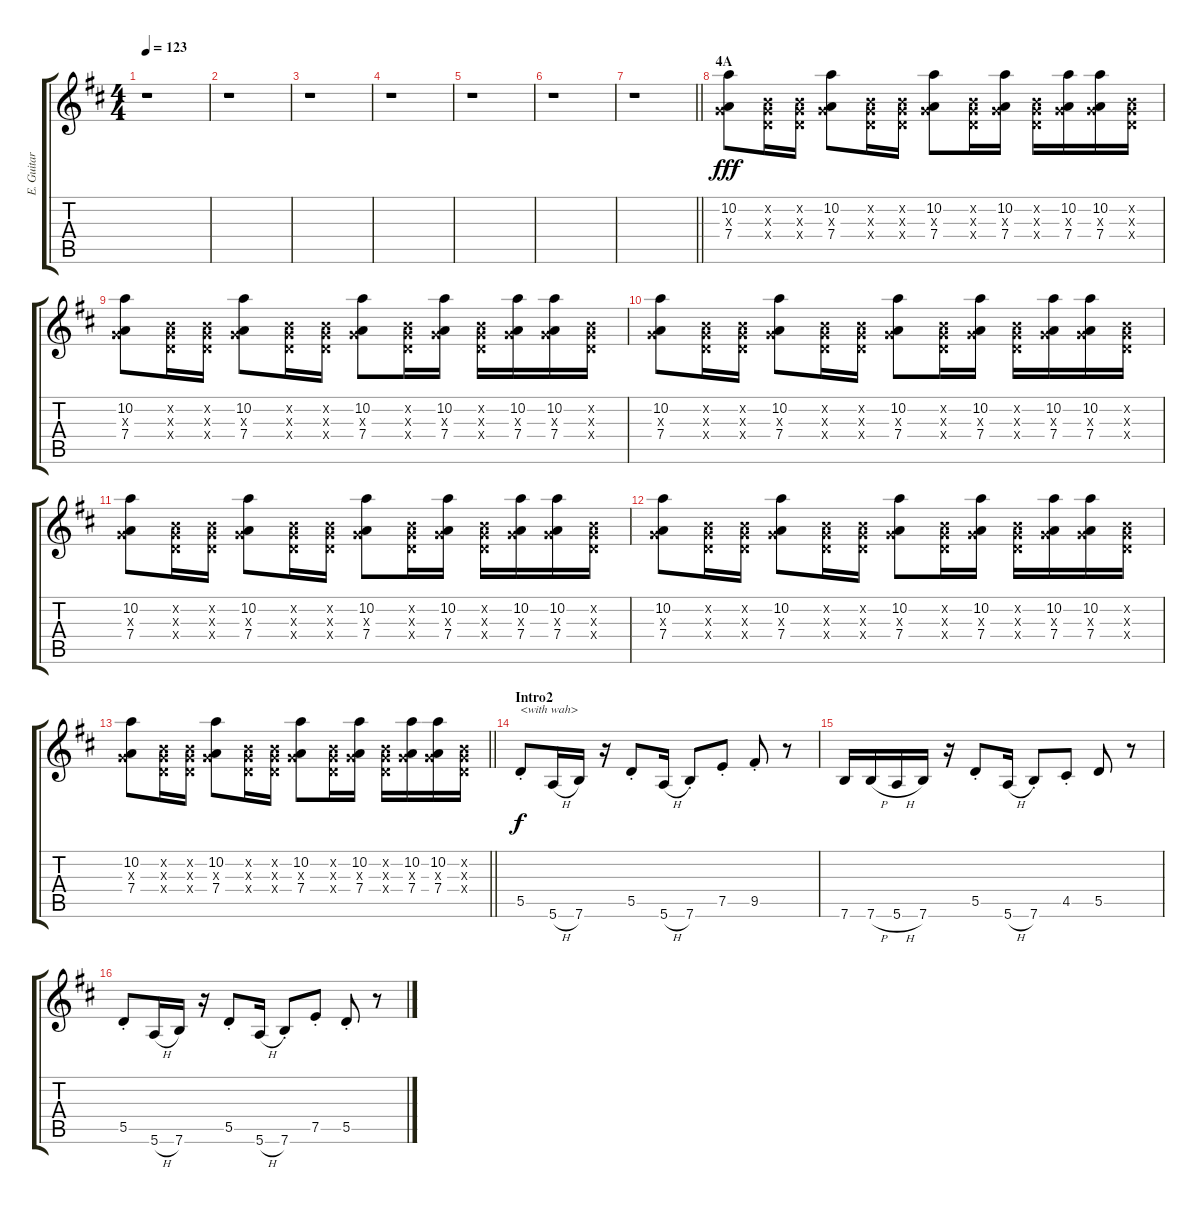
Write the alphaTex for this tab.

\track ("E. Guitar II" "E. Guitar ") {instrument electricguitarjazz}
\staff {score tabs}
\tuning (E4 B3 G3 D3 A2 E2) {hide}
\ts (4 4)
\tempo 123
\clef g2
\ks d
r.1{dy f} |
r.1 |
r.1 |
r.1 |
r.1 |
r.1 |
\barLineRight lightlight
r.1 |
\section ("" "4A")
(10.2 0.3{x} 7.4).8{dy fff} (0.2{x} 0.3{x} 0.4{x}).16 (0.2{x} 0.3{x} 0.4{x}).16 (10.2 0.3{x} 7.4).8 (0.2{x} 0.3{x} 0.4{x}).16 (0.2{x} 0.3{x} 0.4{x}).16 (10.2 0.3{x} 7.4).8 (0.2{x} 0.3{x} 0.4{x}).16 (10.2 0.3{x} 7.4).16 (0.2{x} 0.3{x} 0.4{x}).16 (10.2 0.3{x} 7.4).16 (10.2 0.3{x} 7.4).16 (0.2{x} 0.3{x} 0.4{x}).16 |
(10.2 0.3{x} 7.4).8 (0.2{x} 0.3{x} 0.4{x}).16 (0.2{x} 0.3{x} 0.4{x}).16 (10.2 0.3{x} 7.4).8 (0.2{x} 0.3{x} 0.4{x}).16 (0.2{x} 0.3{x} 0.4{x}).16 (10.2 0.3{x} 7.4).8 (0.2{x} 0.3{x} 0.4{x}).16 (10.2 0.3{x} 7.4).16 (0.2{x} 0.3{x} 0.4{x}).16 (10.2 0.3{x} 7.4).16 (10.2 0.3{x} 7.4).16 (0.2{x} 0.3{x} 0.4{x}).16 |
(10.2 0.3{x} 7.4).8 (0.2{x} 0.3{x} 0.4{x}).16 (0.2{x} 0.3{x} 0.4{x}).16 (10.2 0.3{x} 7.4).8 (0.2{x} 0.3{x} 0.4{x}).16 (0.2{x} 0.3{x} 0.4{x}).16 (10.2 0.3{x} 7.4).8 (0.2{x} 0.3{x} 0.4{x}).16 (10.2 0.3{x} 7.4).16 (0.2{x} 0.3{x} 0.4{x}).16 (10.2 0.3{x} 7.4).16 (10.2 0.3{x} 7.4).16 (0.2{x} 0.3{x} 0.4{x}).16 |
(10.2 0.3{x} 7.4).8 (0.2{x} 0.3{x} 0.4{x}).16 (0.2{x} 0.3{x} 0.4{x}).16 (10.2 0.3{x} 7.4).8 (0.2{x} 0.3{x} 0.4{x}).16 (0.2{x} 0.3{x} 0.4{x}).16 (10.2 0.3{x} 7.4).8 (0.2{x} 0.3{x} 0.4{x}).16 (10.2 0.3{x} 7.4).16 (0.2{x} 0.3{x} 0.4{x}).16 (10.2 0.3{x} 7.4).16 (10.2 0.3{x} 7.4).16 (0.2{x} 0.3{x} 0.4{x}).16 |
(10.2 0.3{x} 7.4).8 (0.2{x} 0.3{x} 0.4{x}).16 (0.2{x} 0.3{x} 0.4{x}).16 (10.2 0.3{x} 7.4).8 (0.2{x} 0.3{x} 0.4{x}).16 (0.2{x} 0.3{x} 0.4{x}).16 (10.2 0.3{x} 7.4).8 (0.2{x} 0.3{x} 0.4{x}).16 (10.2 0.3{x} 7.4).16 (0.2{x} 0.3{x} 0.4{x}).16 (10.2 0.3{x} 7.4).16 (10.2 0.3{x} 7.4).16 (0.2{x} 0.3{x} 0.4{x}).16 |
\barLineRight lightlight
(10.2 0.3{x} 7.4).8 (0.2{x} 0.3{x} 0.4{x}).16 (0.2{x} 0.3{x} 0.4{x}).16 (10.2 0.3{x} 7.4).8 (0.2{x} 0.3{x} 0.4{x}).16 (0.2{x} 0.3{x} 0.4{x}).16 (10.2 0.3{x} 7.4).8 (0.2{x} 0.3{x} 0.4{x}).16 (10.2 0.3{x} 7.4).16 (0.2{x} 0.3{x} 0.4{x}).16 (10.2 0.3{x} 7.4).16 (10.2 0.3{x} 7.4).16 (0.2{x} 0.3{x} 0.4{x}).16 |
\section ("" "Intro2")
5.5{st}.8{txt "<with wah>" dy f} 5.6{h}.16 7.6.16 r.16 5.5{st}.8 5.6{h}.16 7.6{st}.8 7.5{st}.8 9.5{st}.8 r.8 |
7.6.16 7.6{h}.16 5.6{h}.16 7.6.16 r.16 5.5{st}.8 5.6{h}.16 7.6{st}.8 4.5{st}.8 5.5.8 r.8 |
5.5{st}.8 5.6{h}.16 7.6.16 r.16 5.5{st}.8 5.6{h}.16 7.6{st}.8 7.5{st}.8 5.5{st}.8 r.8
